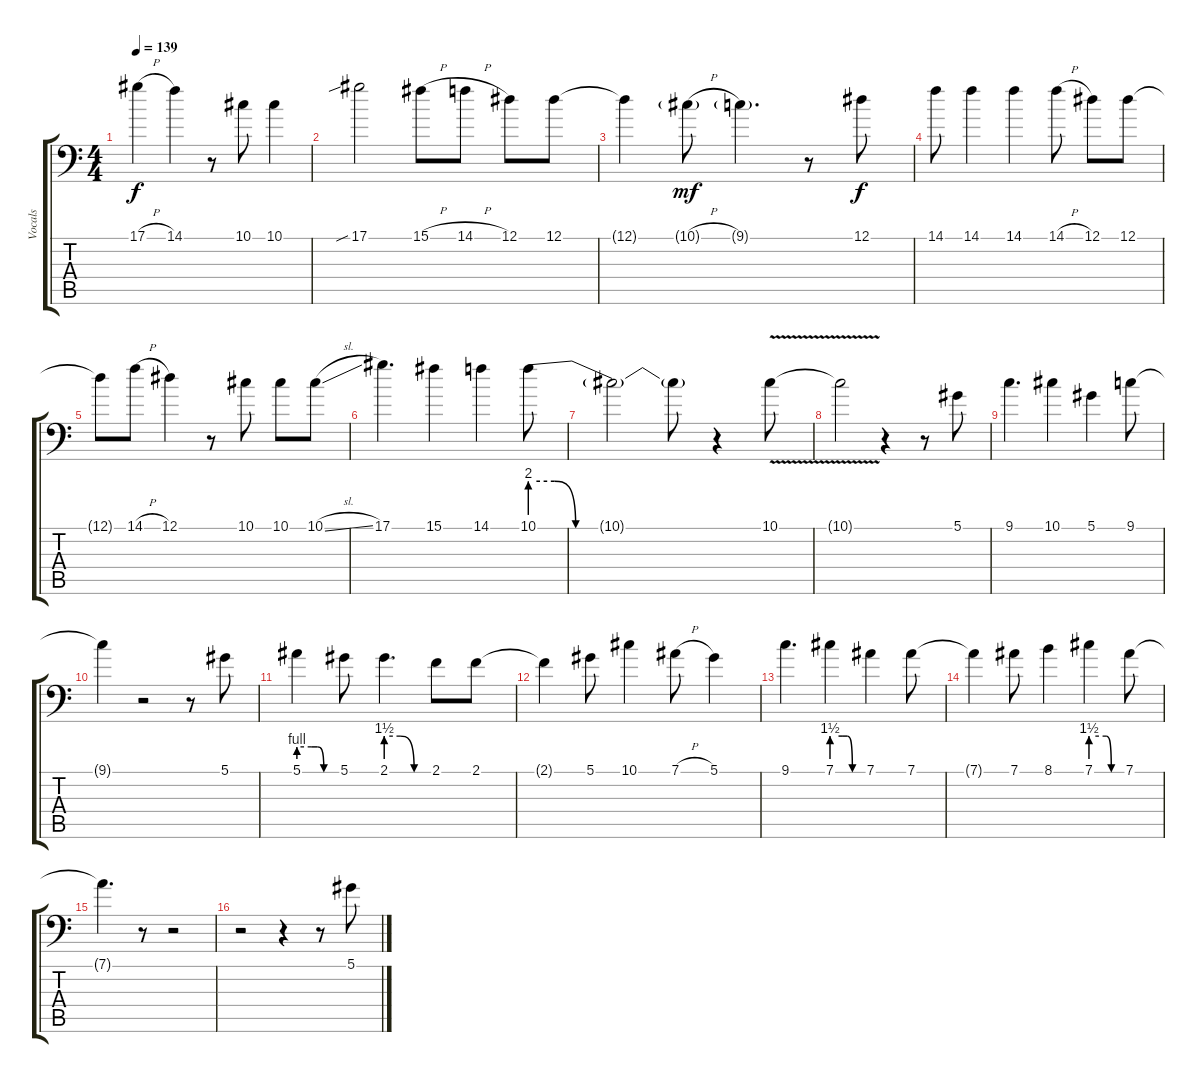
\track ("Vocals" "Vocals") {instrument lead3calliope}
\staff {score tabs}
\tuning (Eb4 Bb3 Gb3 Db3 Ab2 Bb1) {hide}
\ts (4 4)
\tempo 139
\clef f4
\ks c
17.1{h}.4{dy f} 14.1.4 r.8 10.1.8 10.1.4 |
17.1{sib}.2 15.1{h}.8 14.1{h}.8 12.1.8 12.1.8 |
12.1{t}.4 10.1{h g}.8{dy mf} 9.1{g}.4{d} r.8 12.1.8{dy f} |
14.1.8 14.1.4 14.1.4 14.1{h}.8 12.1.8 12.1.8 |
12.1{t}.8 14.1{h}.8 12.1.4 r.8 10.1.8 10.1.8 10.1{sl}.8 |
17.1.4{d} 15.1.4 14.1.4 10.1{be (custom 0 8 8 8 15 0 40 0 60 0)}.8 |
10.1{t}.2 10.1{t}.8 r.4 10.1{v}.8 |
10.1{t}.2 r.4 r.8 5.1.8 |
9.1.4{d} 10.1.4 5.1.4 9.1.8 |
9.1{t}.4 r.2 r.8 5.1.8 |
5.1{be (custom 0 4 20 4 30 4 40 0 60 0)}.4 5.1.8 2.1{be (custom 0 6 20 6 40 0 60 0)}.4{d} 2.1.8 2.1.8 |
2.1{t}.4 5.1.8 10.1.4 7.1{h}.8 5.1.4 |
9.1.4{d} 7.1{be (custom 0 6 20 6 30 6 40 0 60 0)}.4 7.1.4 7.1.8 |
7.1{t}.4 7.1.8 8.1.4 7.1{be (custom 0 6 30 6 40 0 60 0)}.4 7.1.8 |
7.1{t}.4{d} r.8 r.2 |
r.2 r.4 r.8 5.1.8
